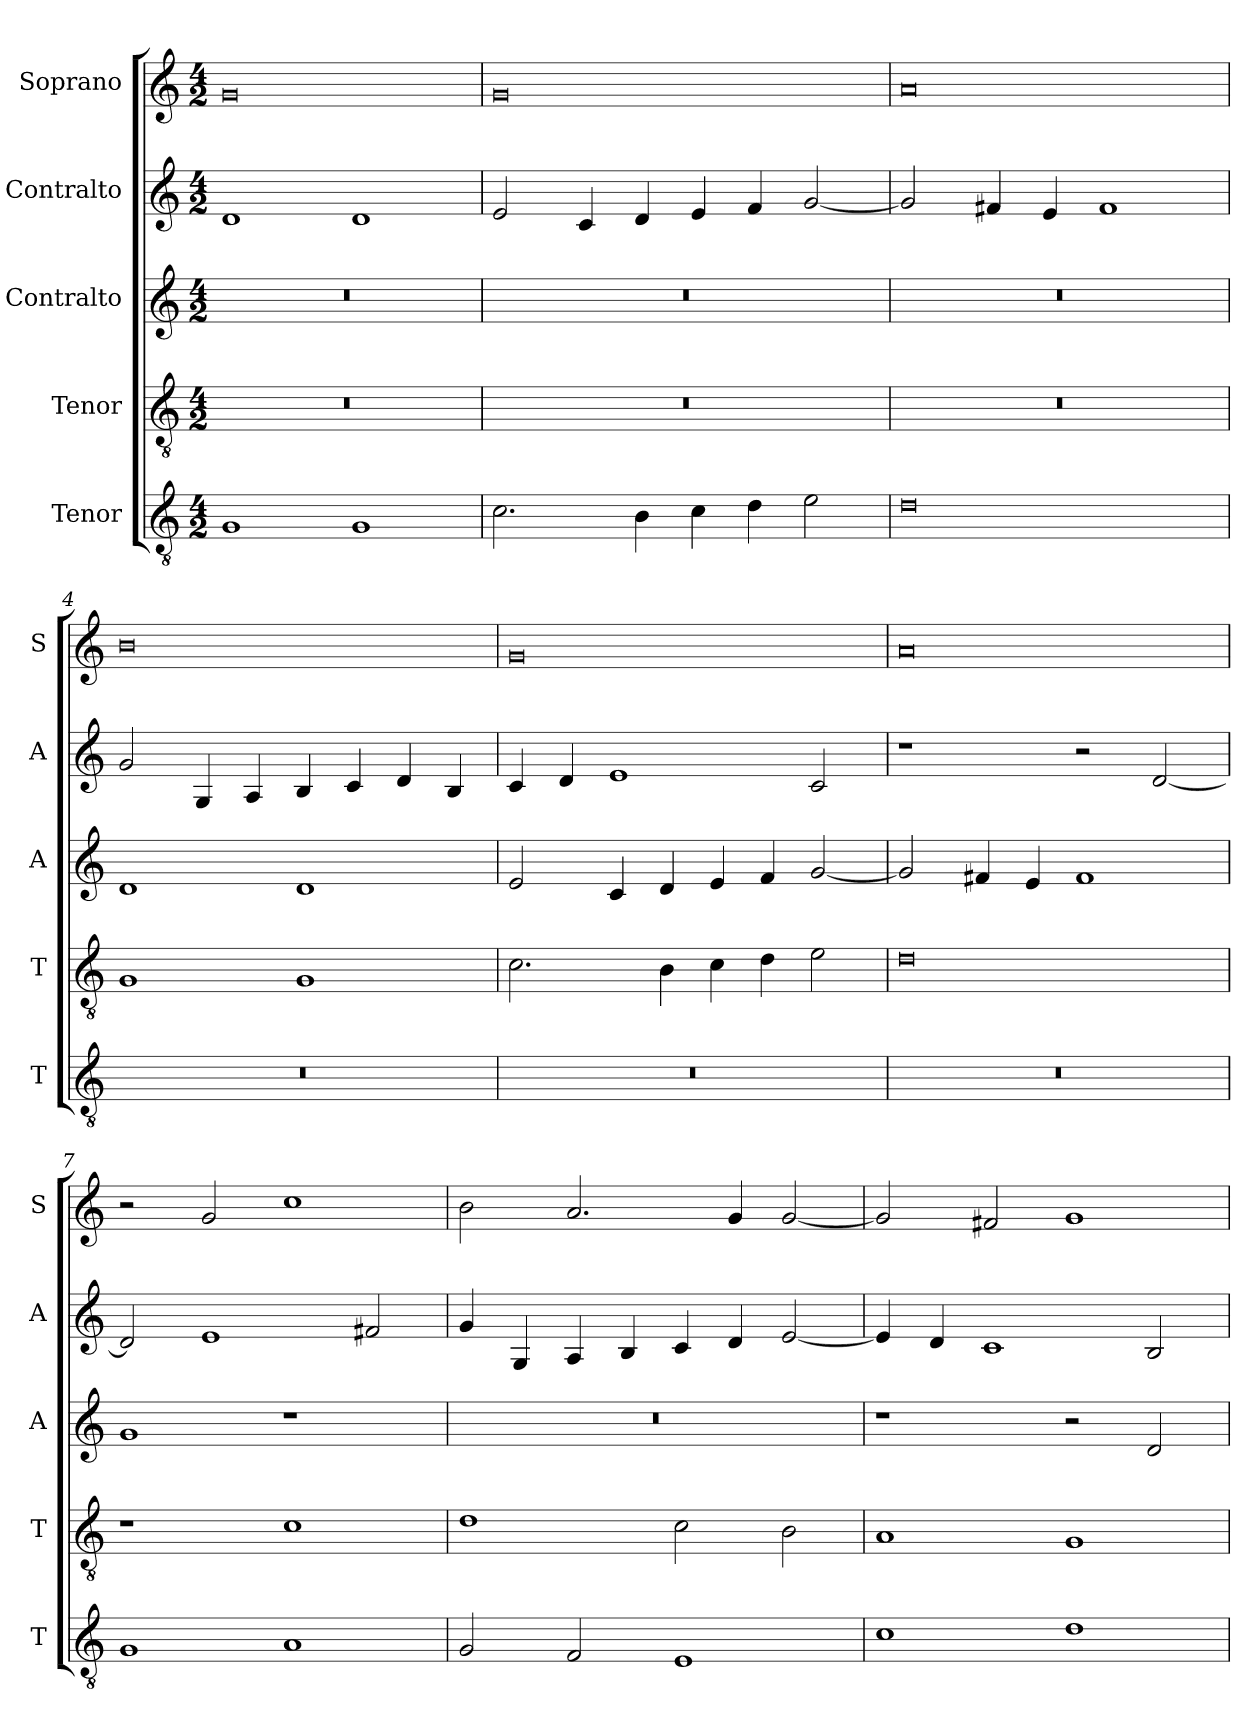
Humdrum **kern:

**kern	**kern	**kern	**kern	**kern
*part5	*part4	*part3	*part2	*part1
*staff5	*staff4	*staff3	*staff2	*staff1
*I"Tenor	*I"Tenor	*I"Contralto	*I"Contralto	*I"Soprano
*I'T	*I'T	*I'A	*I'A	*I'S
*clefGv2	*clefGv2	*clefG2	*clefG2	*clefG2
*k[]	*k[]	*k[]	*k[]	*k[]
*G:mix	*G:mix	*G:mix	*G:mix	*G:mix
*M4/2	*M4/2	*M4/2	*M4/2	*M4/2
=1	=1	=1	=1	=1
1G	0r	0r	1d	0g
1G	.	.	1d	.
=2	=2	=2	=2	=2
2.c	0r	0r	2e	0g
.	.	.	4c	.
4B	.	.	4d	.
4c	.	.	4e	.
4d	.	.	4f	.
2e	.	.	[2g	.
=3	=3	=3	=3	=3
0d	0r	0r	2g]	0a
.	.	.	4f#X	.
.	.	.	4e	.
.	.	.	1f#	.
=4	=4	=4	=4	=4
0r	1G	1d	2g	0b
.	.	.	4G	.
.	.	.	4A	.
.	1G	1d	4B	.
.	.	.	4c	.
.	.	.	4d	.
.	.	.	4B	.
=5	=5	=5	=5	=5
0r	2.c	2e	4c	0g
.	.	.	4d	.
.	.	4c	1e	.
.	4B	4d	.	.
.	4c	4e	.	.
.	4d	4f	.	.
.	2e	[2g	2c	.
=6	=6	=6	=6	=6
0r	0d	2g]	1r	0a
.	.	4f#X	.	.
.	.	4e	.	.
.	.	1f#	2r	.
.	.	.	[2d	.
=7	=7	=7	=7	=7
1G	1r	1g	2d]	2r
.	.	.	1e	2g
1A	1c	1r	.	1cc
.	.	.	2f#X	.
=8	=8	=8	=8	=8
2G	1d	0r	4g	2b
.	.	.	4G	.
2F	.	.	4A	2.a
.	.	.	4B	.
1E	2c	.	4c	.
.	.	.	4d	4g
.	2B	.	[2e	[2g
=9	=9	=9	=9	=9
1c	1A	1r	4e]	2g]
.	.	.	4d	.
.	.	.	1c	2f#X
1d	1G	2r	.	1g
.	.	2d	2B	.
=	=	=	=	=
*-	*-	*-	*-	*-
